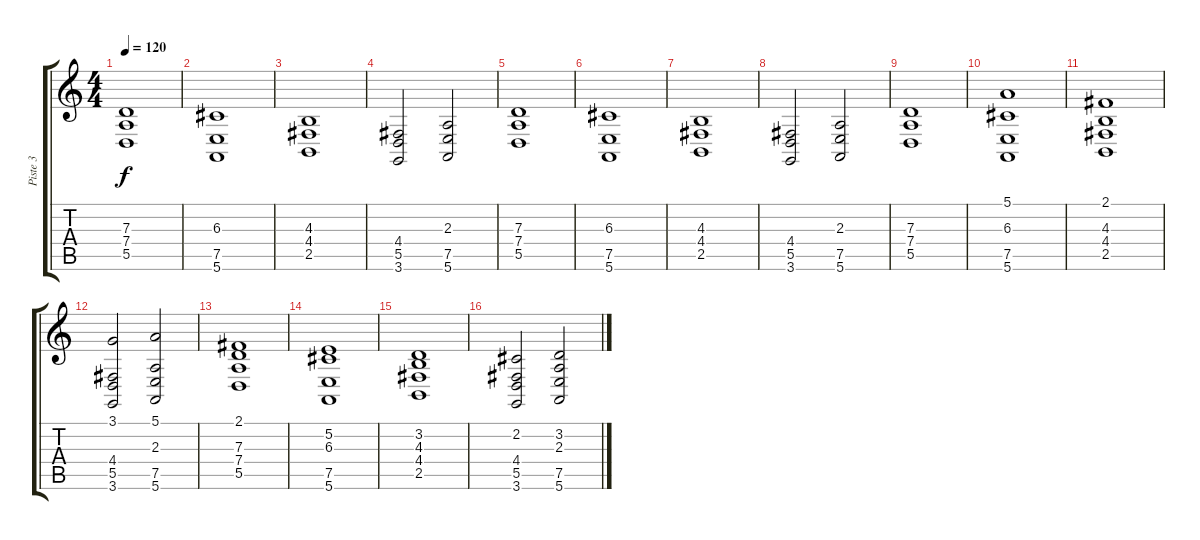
\track ("Piste 3" "Piste 3") {instrument pad2warm}
\staff {score tabs}
\tuning (E4 B3 G3 D3 A2 E2) {hide}
\ts (4 4)
\tempo 120
\clef g2
\ks c
(7.3 7.4 5.5).1{dy f} |
(6.3 7.5 5.6).1 |
(4.3 4.4 2.5).1 |
(4.4 5.5 3.6).2 (2.3 7.5 5.6).2 |
(7.3 7.4 5.5).1 |
(6.3 7.5 5.6).1 |
(4.3 4.4 2.5).1 |
(4.4 5.5 3.6).2 (2.3 7.5 5.6).2 |
(7.3 7.4 5.5).1 |
(5.1 6.3 7.5 5.6).1 |
(2.1 4.3 4.4 2.5).1 |
(3.1 4.4 5.5 3.6).2 (5.1 2.3 7.5 5.6).2 |
(2.1 7.3 7.4 5.5).1 |
(5.2 6.3 7.5 5.6).1 |
(3.2 4.3 4.4 2.5).1 |
(2.2 4.4 5.5 3.6).2 (3.2 2.3 7.5 5.6).2
